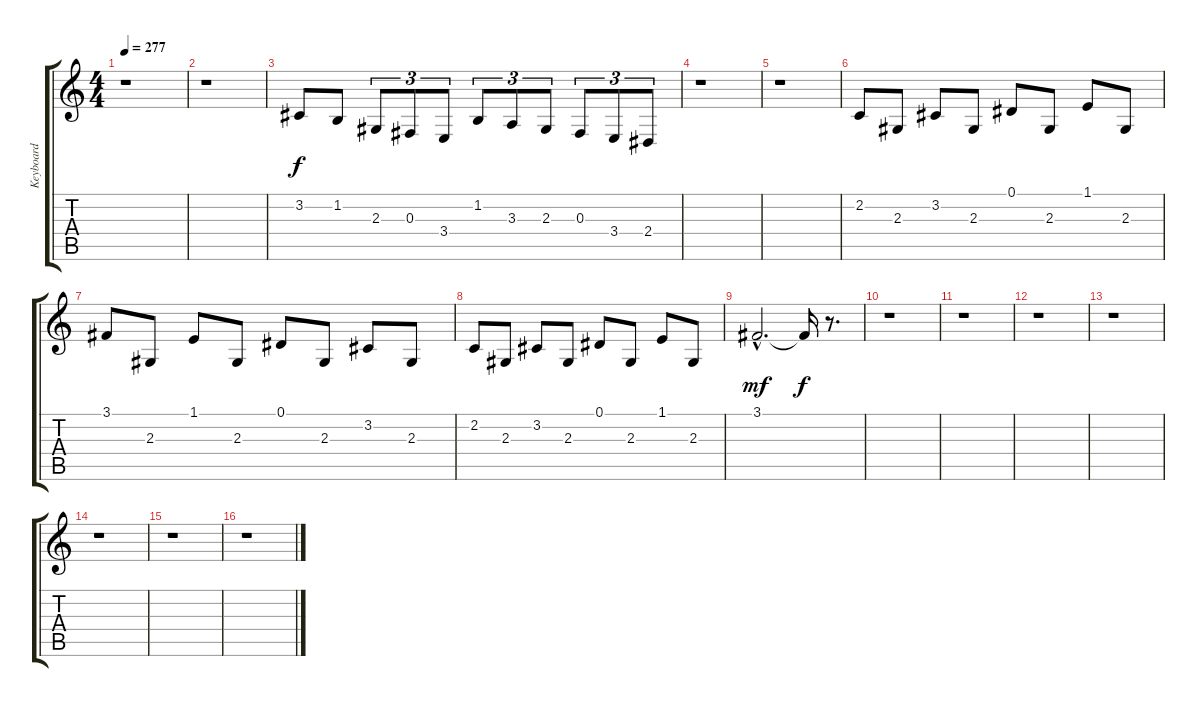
\track ("Keyboard" "Keyboard") {instrument lead2sawtooth}
\staff {score tabs}
\tuning (Eb4 Bb3 Gb3 Db3 Ab2 Eb2) {hide}
\ts (4 4)
\tempo 277
\clef g2
\ks c
r.1{dy f} |
r.1 |
3.2.8 1.2.8 2.3.8{tu (3 2)} 0.3.8{tu (3 2)} 3.4.8{tu (3 2)} 1.2.8{tu (3 2)} 3.3.8{tu (3 2)} 2.3.8{tu (3 2)} 0.3.8{tu (3 2)} 3.4.8{tu (3 2)} 2.4.8{tu (3 2)} |
r.1 |
r.1 |
2.2.8 2.3.8 3.2.8 2.3.8 0.1.8 2.3.8 1.1.8 2.3.8 |
3.1.8 2.3.8 1.1.8 2.3.8 0.1.8 2.3.8 3.2.8 2.3.8 |
2.2.8 2.3.8 3.2.8 2.3.8 0.1.8 2.3.8 1.1.8 2.3.8 |
3.1{hac}.2{d dy mf} 3.1{t}.16{dy f} r.8{d} |
r.1 |
r.1 |
r.1 |
r.1 |
r.1 |
r.1 |
r.1
